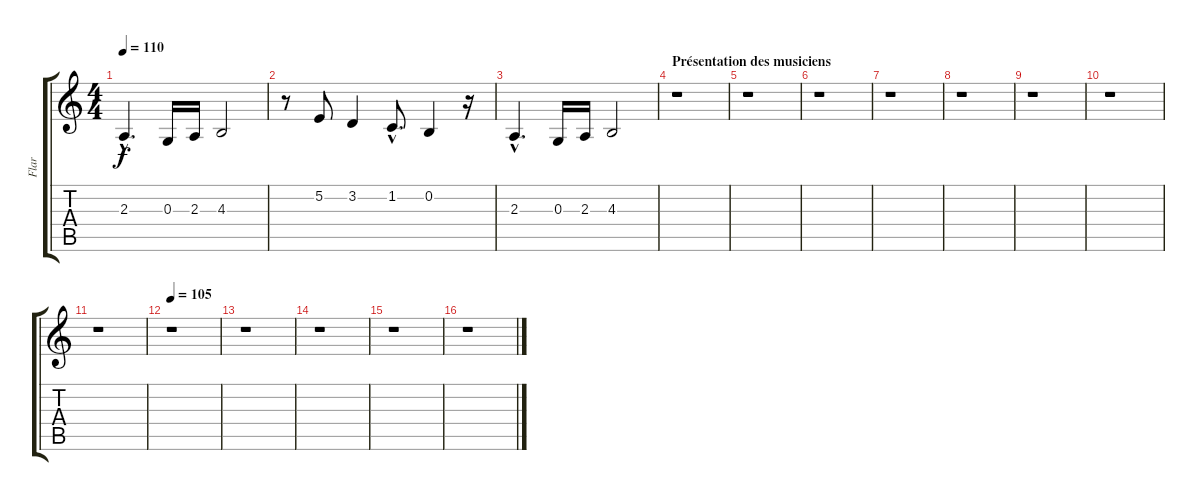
\track ("Flar" "Flar") {instrument stringensemble1}
\staff {score tabs}
\tuning (E4 B3 G3 D3 A2 E2) {hide}
\ts (4 4)
\tempo 110
\clef g2
\ks c
2.3{hac}.4{d dy f} 0.3.16 2.3.16 4.3.2 |
r.8 5.2.8 3.2.4 1.2{hac}.8{d} 0.2.4 r.16 |
2.3{hac}.4{d} 0.3.16 2.3.16 4.3.2 |
\section ("" "Présentation des musiciens")
r.1 |
r.1 |
r.1 |
r.1 |
r.1 |
r.1 |
r.1 |
r.1 |
\tempo 105
r.1 |
r.1 |
r.1 |
r.1 |
r.1
